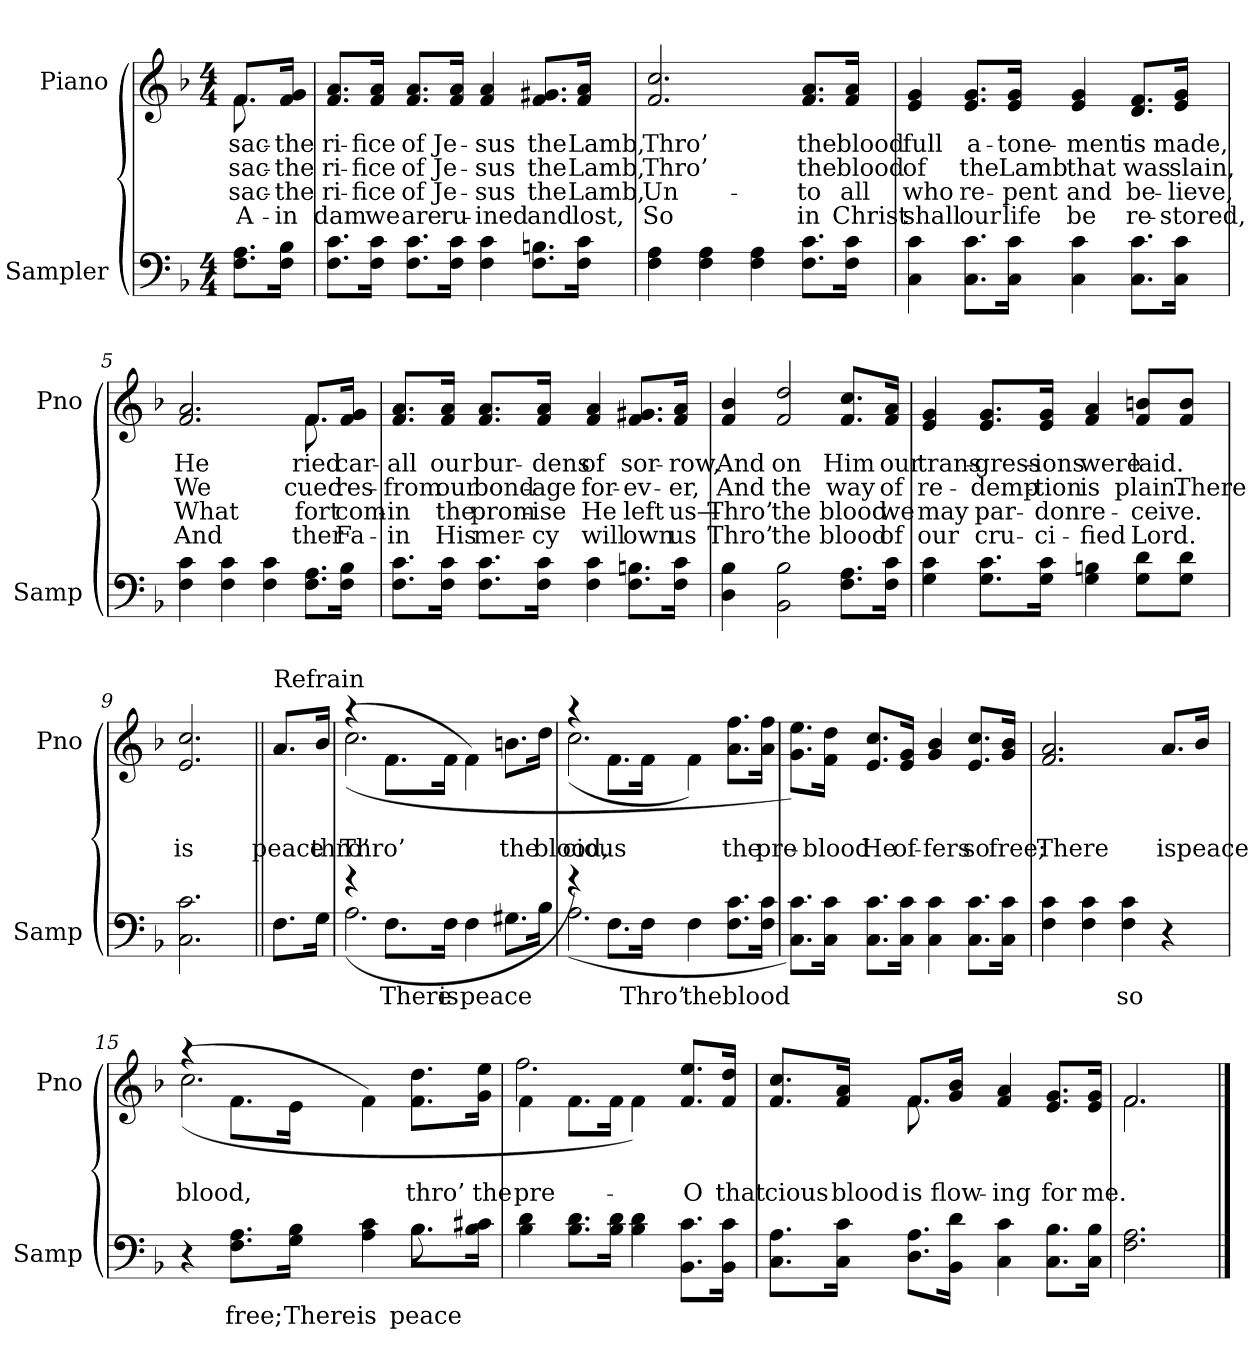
**kern	**text	**kern	**text	**text	**text	**text
*part2	*part2	*part1	*part1	*part1	*part1	*part1
*staff2	*staff2	*staff1	*staff1	*staff1	*staff1	*staff1
*I"Sampler	*	*I"Piano	*	*	*	*
*I'Samp	*	*I'Pno	*	*	*	*
*clefF4	*	*clefG2	*	*	*	*
*k[b-]	*	*k[b-]	*	*	*	*
*F:	*	*F:	*	*	*	*
*M4/4	*	*M4/4	*	*	*	*
=1	=1	=1	=1	=1	=1	=1
*	*	*^	*	*	*	*
8.F\ 8.A\L	.	8.f/L	8.f	sac-	sac-	sac-	A-
16F\ 16B-\Jk	.	16f/ 16g/Jk	16ryy	the	the	the	in
*	*	*v	*v	*	*	*	*
=2	=2	=2	=2	=2	=2	=2
8.F\ 8.c\L	.	8.f/ 8.a/L	-ri-	-ri-	-ri-	-dam
16F\ 16c\Jk	.	16f/ 16a/Jk	-fice	-fice	-fice	we
8.F\ 8.c\L	.	8.f/ 8.a/L	of	of	of	are
16F\ 16c\Jk	.	16f/ 16a/Jk	Je-	Je-	Je-	ru-
4F 4c	.	4f 4a	-sus	-sus	-sus	-ined
8.F\ 8.Bn\L	.	8.f/ 8.g#X/L	the	the	the	and
16F\ 16c\Jk	.	16f/ 16a/Jk	Lamb,	Lamb,	Lamb,	lost,
=3	=3	=3	=3	=3	=3	=3
4F 4A	.	2.f 2.cc	Thro’	Thro’	Un-	So
4F 4A	.	.	.	.	.	.
4F 4A	.	.	.	.	.	.
8.F\ 8.c\L	.	8.f/ 8.a/L	the	the	-to	in
16F\ 16c\Jk	.	16f/ 16a/Jk	blood	blood	all	Christ
=4	=4	=4	=4	=4	=4	=4
4C 4c	.	4e 4g	full	of	who	shall
8.C\ 8.c\L	.	8.e/ 8.g/L	a-	the	re-	our
16C\ 16c\Jk	.	16e/ 16g/Jk	-tone-	Lamb	-pent	life
4C 4c	.	4e 4g	-ment	that	and	be
8.C\ 8.c\L	.	8.d/ 8.f/L	is	was	be-	re-
16C\ 16c\Jk	.	16e/ 16g/Jk	made,	slain,	-lieve,	-stored,
=5	=5	=5	=5	=5	=5	=5
*	*	*^	*	*	*	*
4F 4c	.	2.f 2.a	2.ryy	He	We	What	And
4F 4c	.	.	.	.	.	.	.
4F 4c	.	.	.	.	.	.	.
8.F\ 8.A\L	.	8.f/L	8.f	-ried	-cued	-fort	-ther
16F\ 16B-\Jk	.	16f/ 16g/Jk	16ryy	car-	res-	com-	Fa-
*	*	*v	*v	*	*	*	*
=6	=6	=6	=6	=6	=6	=6
8.F\ 8.c\L	.	8.f/ 8.a/L	all	from	in	in
16F\ 16c\Jk	.	16f/ 16a/Jk	our	our	the	His
8.F\ 8.c\L	.	8.f/ 8.a/L	bur-	bond-	prom-	mer-
16F\ 16c\Jk	.	16f/ 16a/Jk	-dens	-age	-ise	-cy
4F 4c	.	4f 4a	of	for-	He	will
8.F\ 8.Bn\L	.	8.f/ 8.g#X/L	sor-	-ev-	left	own
16F\ 16c\Jk	.	16f/ 16a/Jk	-row,	-er,	us—	us
=7	=7	=7	=7	=7	=7	=7
4D 4B-	.	4f 4b-	And	And	Thro’	Thro’
2BB- 2B-	.	2f 2dd	on	the	the	the
8.F\ 8.A\L	.	8.f/ 8.cc/L	Him	way	blood	blood
16F\ 16c\Jk	.	16f/ 16a/Jk	our	of	we	of
=8	=8	=8	=8	=8	=8	=8
4G 4c	.	4e 4g	trans-	re-	may	our
8.G\ 8.c\L	.	8.e/ 8.g/L	-gress-	-demp-	par-	cru-
16G\ 16c\Jk	.	16e/ 16g/Jk	-ions	-tion	-don	-ci-
4G 4Bn	.	4f 4a	were	is	re-	-fied
8G\ 8d\L	.	8f/ 8bn/L	laid.	plain.	-ceive.	Lord.
8G\ 8d\J	.	8f/ 8b/J	.	There	.	.
=9	=9	=9	=9	=9	=9	=9
2.C 2.c	.	2.e 2.cc	.	is	.	.
=10||	=10||	=10||	=10||	=10||	=10||	=10||
!	!	!LO:TX:t=Refrain	!	!	!	!
8.F\L	.	8.a/L	.	peace	.	.
16G\Jk	.	16b-/Jk	.	thro’	.	.
=11	=11	=11	=11	=11	=11	=11
*^	*	*^	*	*	*	*
4r	(2.A	.	(4r	(2.cc	.	Thro’	.	.
8.F\L	.	There	8.f\L	.	.	.	.	.
16F\Jk	.	is	16f\Jk	.	.	.	.	.
4F\	.	peace	4f\)	.	.	.	.	.
8.G#X\L	4ryy	.	8.bn\L	4ryy	.	the	.	.
16B-\Jk	.	.	16dd\Jk	.	.	blood,	.	.
=12	=12	=12	=12	=12	=12	=12	=12	=12
4r)	(2.A	.	4r	(2.cc	.	-cious	.	.
8.F\L	.	.	8.f\L	.	.	.	.	.
16F\Jk	.	Thro’	16f\Jk	.	.	.	.	.
4F\	.	the	4f\)	.	.	.	.	.
8.F\ 8.c\L	4ryy	blood	8.a\ 8.ff\L	4ryy	.	the	.	.
16F\ 16c\Jk	.	.	16a\ 16ff\Jk	.	.	pre-	.	.
*v	*v	*	*	*	*	*	*	*
*	*	*v	*v	*	*	*	*
=13	=13	=13	=13	=13	=13	=13
8.C\ 8.c\L)	.	8.g\ 8.ee\L)	.	.	.	.
16C\ 16c\Jk	.	16f\ 16dd\Jk	.	blood	.	.
8.C\ 8.c\L	.	8.e/ 8.cc/L	.	He	.	.
16C\ 16c\Jk	.	16e/ 16g/Jk	.	of-	.	.
4C 4c	.	4g 4b-	.	-fers	.	.
8.C\ 8.c\L	.	8.e/ 8.cc/L	.	so	.	.
16C\ 16c\Jk	.	16g/ 16b-/Jk	.	free;	.	.
=14	=14	=14	=14	=14	=14	=14
4F 4c	.	2.f 2.a	.	There	.	.
4F 4c	.	.	.	.	.	.
4F 4c	so	.	.	.	.	.
4r	.	8.a/L	.	is	.	.
.	.	16b-/Jk	.	peace	.	.
=15	=15	=15	=15	=15	=15	=15
*^	*	*^	*	*	*	*
4r	2.ryy	.	(4r	(2.cc	.	blood,	.	.
8.F\ 8.A\L	.	free;	8.f\L	.	.	.	.	.
16G\ 16B-\Jk	.	There	16e\Jk	.	.	.	.	.
4A 4c	.	is	4f\)	.	.	.	.	.
8.B-\L	8.B-	peace	8.f\ 8.dd\L	4ryy	.	thro’	.	.
16B-\ 16c#X\Jk	16ryy	.	16g\ 16ee\Jk	.	.	the	.	.
*v	*v	*	*	*	*	*	*	*
=16	=16	=16	=16	=16	=16	=16	=16
4B- 4d	.	4f\	2.ff	.	pre-	.	.
8.B-\ 8.d\L	.	8.f\L	.	.	.	.	.
16B-\ 16d\Jk	.	16f\Jk	.	.	.	.	.
4B- 4d	.	4f\)	.	.	.	.	.
8.BB-\ 8.c\L	.	8.f/ 8.ee/L	4ryy	.	O	.	.
16BB-\ 16c\Jk	.	16f/ 16dd/Jk	.	.	that	.	.
=17	=17	=17	=17	=17	=17	=17	=17
8.C\ 8.A\L	.	8.f/ 8.cc/L	4ryy	.	-cious	.	.
16C\ 16c\Jk	.	16f/ 16a/Jk	.	.	blood	.	.
8.D\ 8.A\L	.	8.f/L	8.f	.	is	.	.
16BB-\ 16d\Jk	.	16g/ 16b-/Jk	2ryy	.	flow-	.	.
4C 4c	.	4f 4a	.	.	-ing	.	.
8.C\ 8.B-\L	.	8.e/ 8.g/L	.	.	for	.	.
16C\ 16B-\Jk	.	16e/ 16g/Jk	16ryy	.	me.	.	.
=18	=18	=18	=18	=18	=18	=18	=18
2.F 2.A	.	2.f/	2.f	.	.	.	.
*	*	*v	*v	*	*	*	*
==	==	==	==	==	==	==
*-	*-	*-	*-	*-	*-	*-
